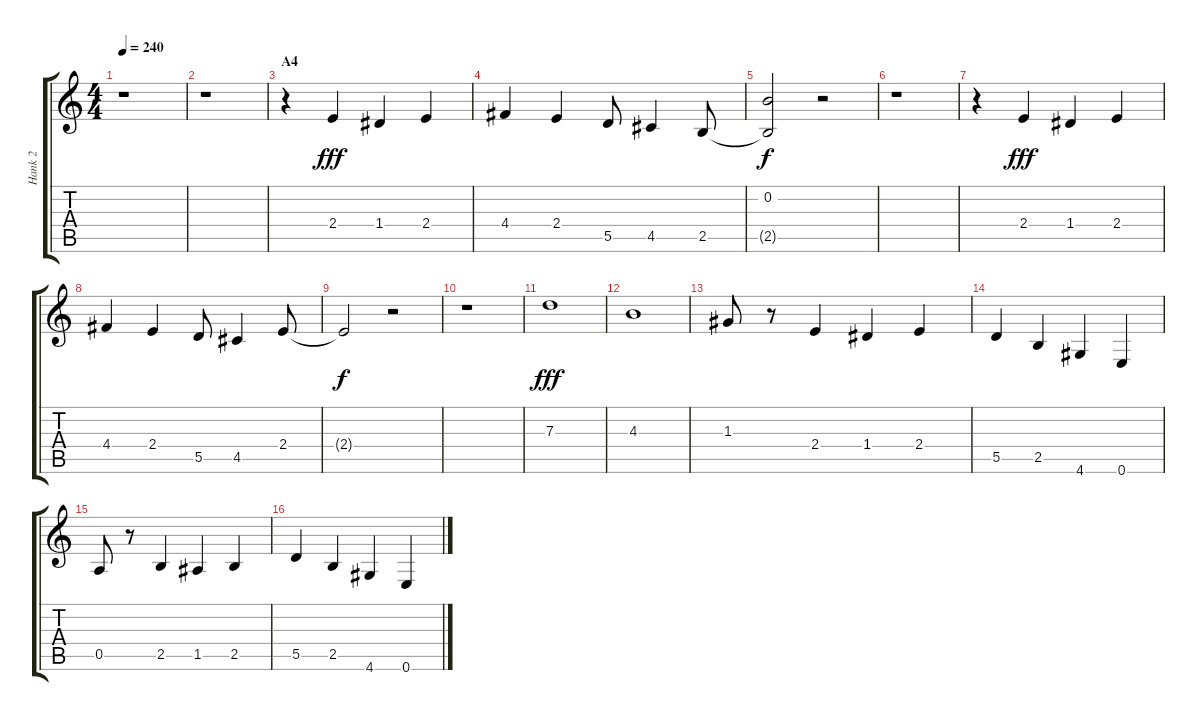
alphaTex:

\track ("Hank 2" "Hank 2") {instrument electricguitarmuted}
\staff {score tabs}
\tuning (E4 B3 G3 D3 A2 E2) {hide}
\ts (4 4)
\tempo 240
\clef g2
\ks c
r.1{dy f} |
r.1 |
\section ("" "A4")
r.4 2.4.4{dy fff} 1.4.4 2.4.4 |
4.4.4 2.4.4 5.5.8 4.5.4 2.5.8 |
(0.2 2.5{t}).2{dy f} r.2 |
r.1 |
r.4 2.4.4{dy fff} 1.4.4 2.4.4 |
4.4.4 2.4.4 5.5.8 4.5.4 2.4.8 |
2.4{t}.2{dy f} r.2 |
r.1 |
7.3.1{dy fff} |
4.3.1 |
1.3.8 r.8 2.4.4 1.4.4 2.4.4 |
5.5.4 2.5.4 4.6.4 0.6.4 |
0.5.8 r.8 2.5.4 1.5.4 2.5.4 |
5.5.4 2.5.4 4.6.4 0.6.4
